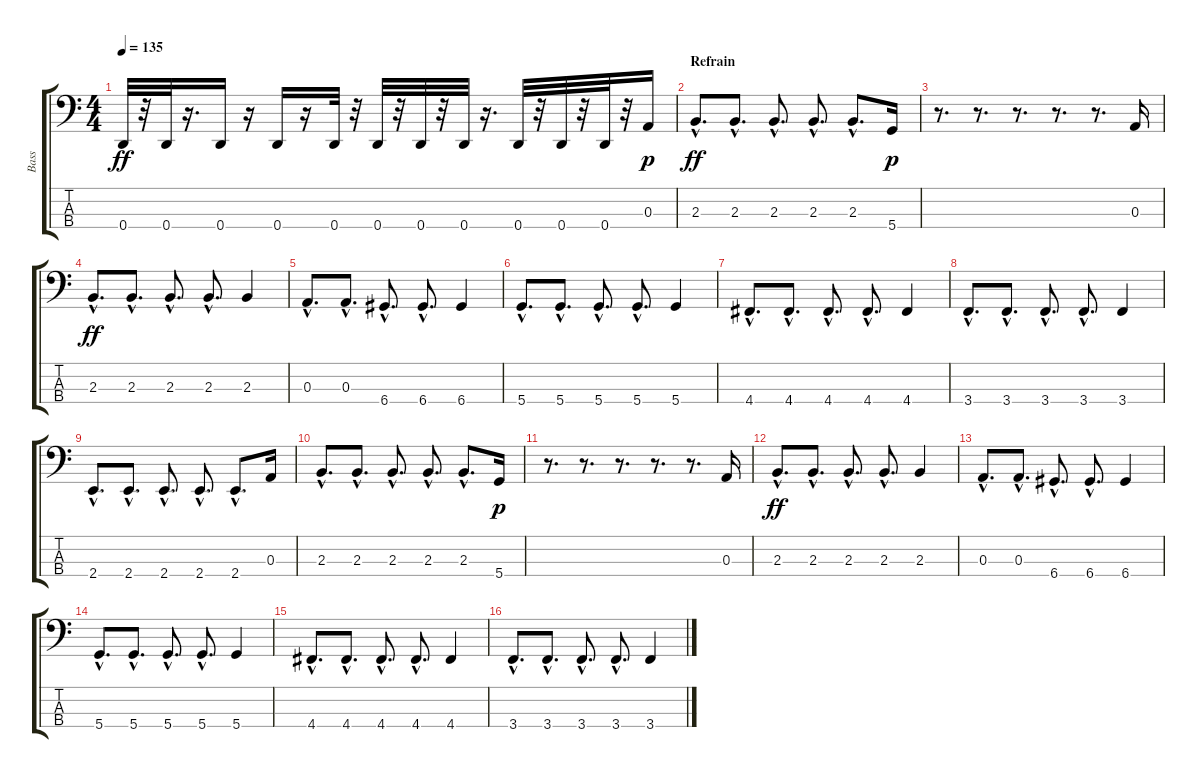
\track ("Bass" "Bass") {instrument electricbasspick}
\staff {score tabs}
\tuning (G2 D2 A1 D1) {hide}
\ts (4 4)
\tempo 135
\clef f4
\ks c
0.4.32{dy ff} r.32 0.4.32 r.16{d} 0.4.16 r.16 0.4.16 r.16 0.4.32 r.32 0.4.32 r.32 0.4.32 r.32 0.4.32 r.16{d} 0.4.32 r.32 0.4.32 r.32 0.4.32 r.32 0.3.16{dy p} |
\section ("" "Refrain")
2.3{hac}.8{d dy ff} 2.3{hac}.8{d} 2.3{hac}.8{d} 2.3{hac}.8{d} 2.3{hac}.8{d} 5.4.16{dy p} |
r.8{d} r.8{d} r.8{d} r.8{d} r.8{d} 0.3.16 |
2.3{hac}.8{d dy ff} 2.3{hac}.8{d} 2.3{hac}.8{d} 2.3{hac}.8{d} 2.3.4 |
0.3{hac}.8{d} 0.3{hac}.8{d} 6.4{hac}.8{d} 6.4{hac}.8{d} 6.4.4 |
5.4{hac}.8{d} 5.4{hac}.8{d} 5.4{hac}.8{d} 5.4{hac}.8{d} 5.4.4 |
4.4{hac}.8{d} 4.4{hac}.8{d} 4.4{hac}.8{d} 4.4{hac}.8{d} 4.4.4 |
3.4{hac}.8{d} 3.4{hac}.8{d} 3.4{hac}.8{d} 3.4{hac}.8{d} 3.4.4 |
2.4{hac}.8{d} 2.4{hac}.8{d} 2.4{hac}.8{d} 2.4{hac}.8{d} 2.4{hac}.8{d} 0.3.16 |
2.3{hac}.8{d} 2.3{hac}.8{d} 2.3{hac}.8{d} 2.3{hac}.8{d} 2.3{hac}.8{d} 5.4.16{dy p} |
r.8{d} r.8{d} r.8{d} r.8{d} r.8{d} 0.3.16 |
2.3{hac}.8{d dy ff} 2.3{hac}.8{d} 2.3{hac}.8{d} 2.3{hac}.8{d} 2.3.4 |
0.3{hac}.8{d} 0.3{hac}.8{d} 6.4{hac}.8{d} 6.4{hac}.8{d} 6.4.4 |
5.4{hac}.8{d} 5.4{hac}.8{d} 5.4{hac}.8{d} 5.4{hac}.8{d} 5.4.4 |
4.4{hac}.8{d} 4.4{hac}.8{d} 4.4{hac}.8{d} 4.4{hac}.8{d} 4.4.4 |
3.4{hac}.8{d} 3.4{hac}.8{d} 3.4{hac}.8{d} 3.4{hac}.8{d} 3.4.4
